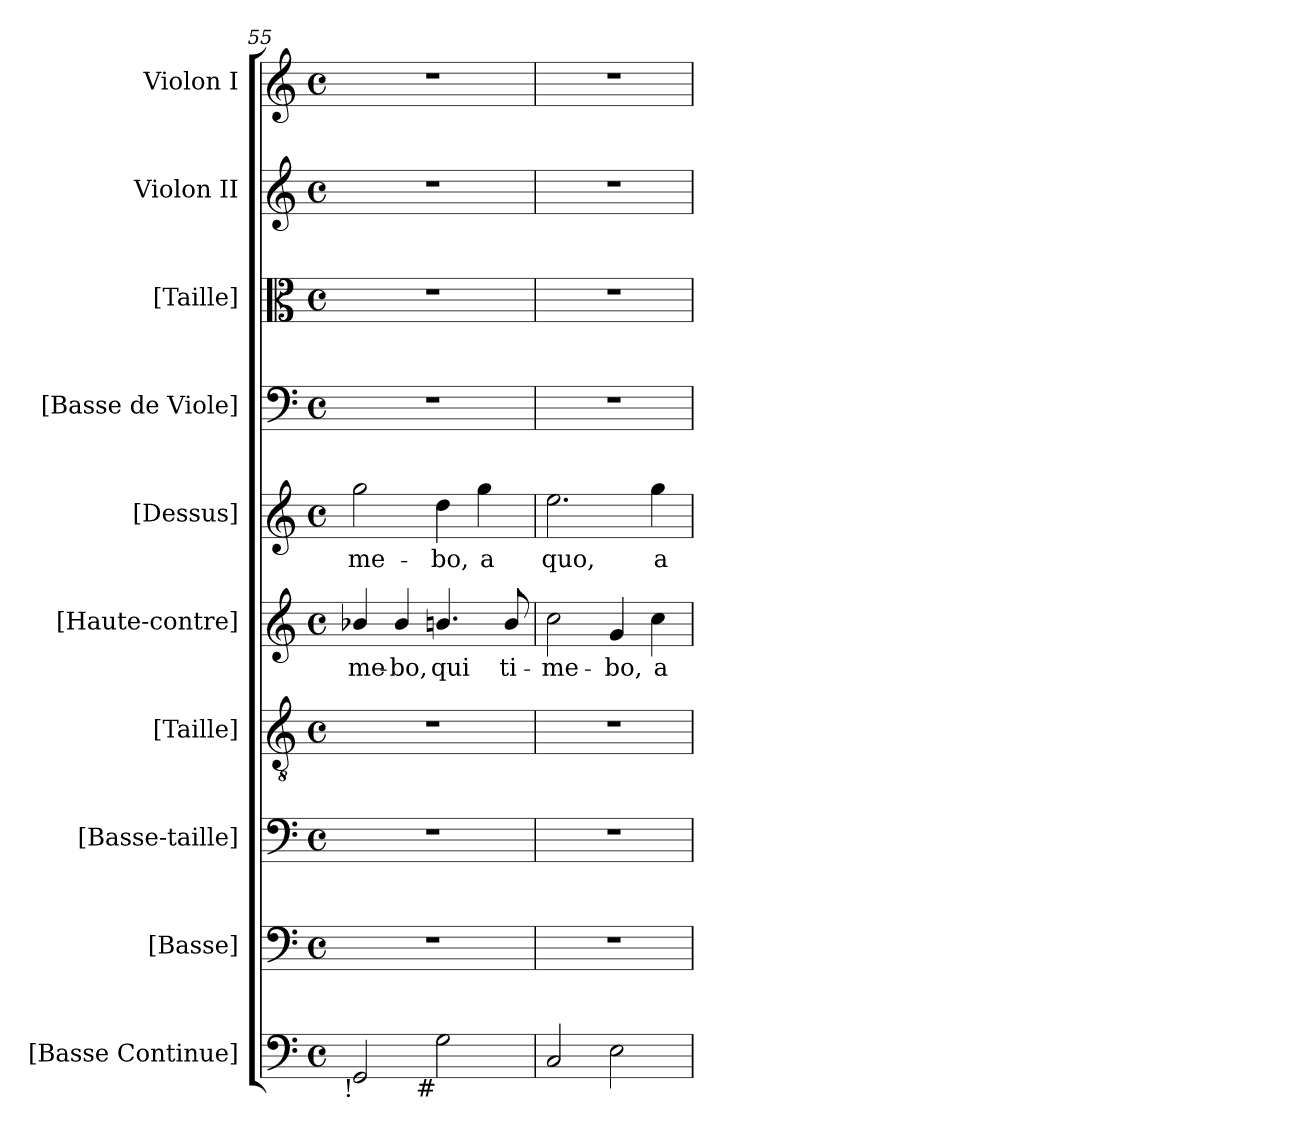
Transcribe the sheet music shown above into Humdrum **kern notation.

**kern	**kern	**kern	**kern	**kern	**text	**kern	**text	**kern	**kern	**kern	**kern
*part10	*part9	*part8	*part7	*part6	*part6	*part5	*part5	*part4	*part3	*part2	*part1
*staff10	*staff9	*staff8	*staff7	*staff6	*staff6	*staff5	*staff5	*staff4	*staff3	*staff2	*staff1
*I"[Basse Continue]	*I"[Basse]	*I"[Basse-taille]	*I"[Taille]	*I"[Haute-contre]	*	*I"[Dessus]	*	*I"[Basse de Viole]	*I"[Taille]	*I"Violon II	*I"Violon I
*I'B.c.	*I'B.	*I'B.t.	*I'T.	*I'H.C.	*	*I'D.	*	*	*	*I'Vln. II	*I'Vln. I
*clefF4	*clefF4	*clefF4	*clefGv2	*clefG2	*	*clefG2	*	*clefF4	*clefC3	*clefG2	*clefG2
*	*	*	*ITrd7c12	*ITrd7c12	*	*	*	*	*	*	*
*k[]	*k[]	*k[]	*k[]	*k[]	*	*k[]	*	*k[]	*k[]	*k[]	*k[]
*M4/4	*M4/4	*M4/4	*M4/4	*M4/4	*	*M4/4	*	*M4/4	*M4/4	*M4/4	*M4/4
*met(c)	*met(c)	*met(c)	*met(c)	*met(c)	*	*met(c)	*	*met(c)	*met(c)	*met(c)	*met(c)
=55	=55	=55	=55	=55	=55	=55	=55	=55	=55	=55	=55
!	!	!	!	!	!LO:LY:b:color=#000000	!	!	!	!	!	!
!LO:TX:b:rj:t=!	!	!	!	!	!	!	!	!	!	!	!
!	!	!	!	!	!	!	!LO:LY:b:color=#000000	!	!	!	!
2GGi/	1r	1r	1r	4B-Xi/	-me-	2ggi\	-me-	1r	1r	1r	1r
!	!	!	!	!	!LO:LY:b:color=#000000	!	!	!	!	!	!
.	.	.	.	4B-i/	-bo,	.	.	.	.	.	.
!	!	!	!	!	!LO:LY:b:color=#000000	!	!	!	!	!	!
!LO:TX:b:rj:t=#	!	!	!	!	!	!	!	!	!	!	!
!	!	!	!	!	!	!	!LO:LY:b:color=#000000	!	!	!	!
2Gi\	.	.	.	4.Bni/	qui	4ddi\	-bo,	.	.	.	.
!	!	!	!	!	!	!	!LO:LY:b:color=#000000	!	!	!	!
.	.	.	.	.	.	4ggi\	a	.	.	.	.
!	!	!	!	!	!LO:LY:b:color=#000000	!	!	!	!	!	!
.	.	.	.	8Bi/	ti-	.	.	.	.	.	.
!!LO:LB:g=z
=56	=56	=56	=56	=56	=56	=56	=56	=56	=56	=56	=56
!	!	!	!	!	!LO:LY:b:color=#000000	!	!	!	!	!	!
!	!	!	!	!	!	!	!LO:LY:b:color=#000000	!	!	!	!
2Ci/	1r	1r	1r	2ci\	-me-	2.eei\	quo,	1r	1r	1r	1r
!	!	!	!	!	!LO:LY:b:color=#000000	!	!	!	!	!	!
2Ei\	.	.	.	4Gi/	-bo,	.	.	.	.	.	.
!	!	!	!	!	!LO:LY:b:color=#000000	!	!	!	!	!	!
!	!	!	!	!	!	!	!LO:LY:b:color=#000000	!	!	!	!
.	.	.	.	4ci\	a	4ggi\	a	.	.	.	.
=	=	=	=	=	=	=	=	=	=	=	=
*-	*-	*-	*-	*-	*-	*-	*-	*-	*-	*-	*-
